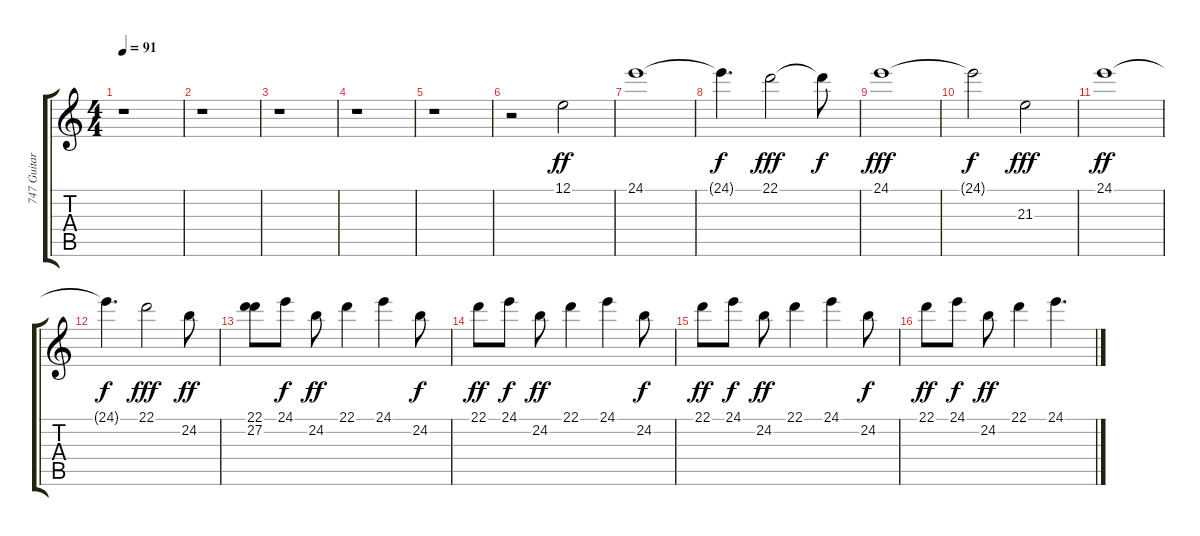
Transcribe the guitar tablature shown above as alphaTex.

\track ("747 Guitar (violin)" "747 Guitar") {instrument violin}
\staff {score tabs}
\tuning (E4 B3 G3 D3 A2 E2) {hide}
\ts (4 4)
\tempo 91
\clef g2
\ks c
r.1{dy ff} |
r.1 |
r.1 |
r.1 |
r.1 |
r.2 12.1.2{volume 8} |
24.1.1 |
24.1{t}.4{d dy f} 22.1.2{dy fff} 22.1{t}.8{dy f} |
24.1.1{dy fff} |
24.1{t}.2{dy f} 21.3.2{dy fff} |
24.1.1{dy ff} |
24.1{t}.4{d dy f} 22.1.2{dy fff} 24.2.8{dy ff} |
(22.1 27.2).8{volume 10 balance 16} 24.1.8{dy f} 24.2.8{dy ff} 22.1.4 24.1.4 24.2.8{dy f} |
22.1.8{dy ff} 24.1.8{dy f} 24.2.8{dy ff} 22.1.4 24.1.4 24.2.8{dy f} |
22.1.8{dy ff} 24.1.8{dy f} 24.2.8{dy ff} 22.1.4 24.1.4 24.2.8{dy f} |
22.1.8{dy ff} 24.1.8{dy f} 24.2.8{dy ff} 22.1.4 24.1.4{d}
